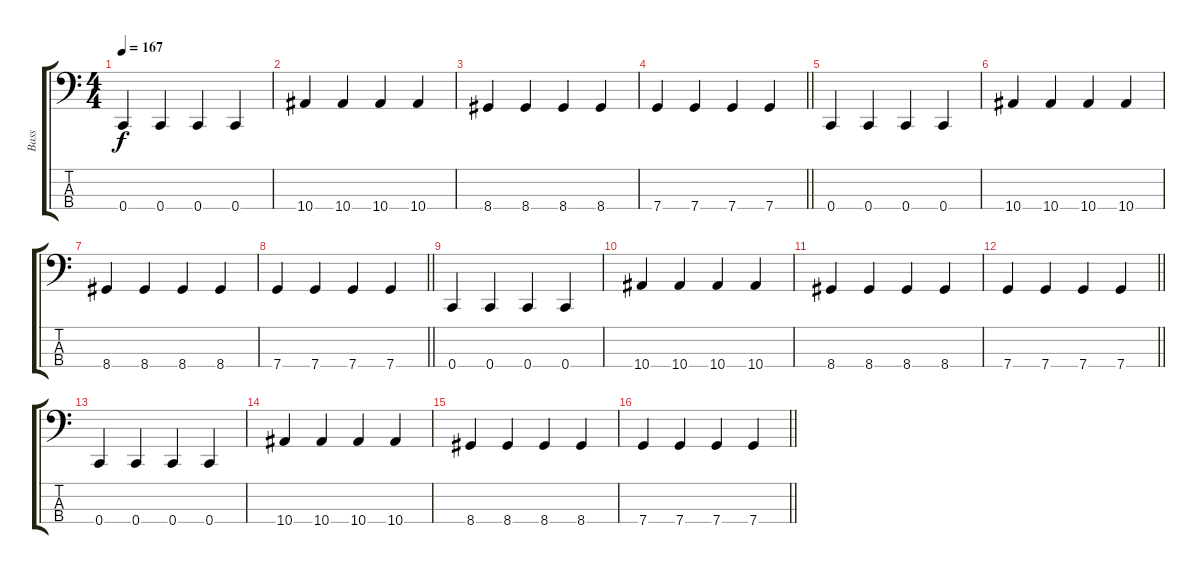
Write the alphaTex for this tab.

\track ("Bass" "Bass") {instrument electricbassfinger}
\staff {score tabs}
\tuning (F2 C2 G1 C1) {hide}
\ts (4 4)
\section ("" "")
\tempo 167
\clef f4
\ks c
0.4.4{dy f} 0.4.4 0.4.4 0.4.4 |
10.4.4 10.4.4 10.4.4 10.4.4 |
8.4.4 8.4.4 8.4.4 8.4.4 |
\barLineRight lightlight
7.4.4 7.4.4 7.4.4 7.4.4 |
0.4.4 0.4.4 0.4.4 0.4.4 |
10.4.4 10.4.4 10.4.4 10.4.4 |
8.4.4 8.4.4 8.4.4 8.4.4 |
\barLineRight lightlight
7.4.4 7.4.4 7.4.4 7.4.4 |
\section ("" "")
0.4.4 0.4.4 0.4.4 0.4.4 |
10.4.4 10.4.4 10.4.4 10.4.4 |
8.4.4 8.4.4 8.4.4 8.4.4 |
\barLineRight lightlight
7.4.4 7.4.4 7.4.4 7.4.4 |
0.4.4 0.4.4 0.4.4 0.4.4 |
10.4.4 10.4.4 10.4.4 10.4.4 |
8.4.4 8.4.4 8.4.4 8.4.4 |
\barLineRight lightlight
7.4.4 7.4.4 7.4.4 7.4.4
